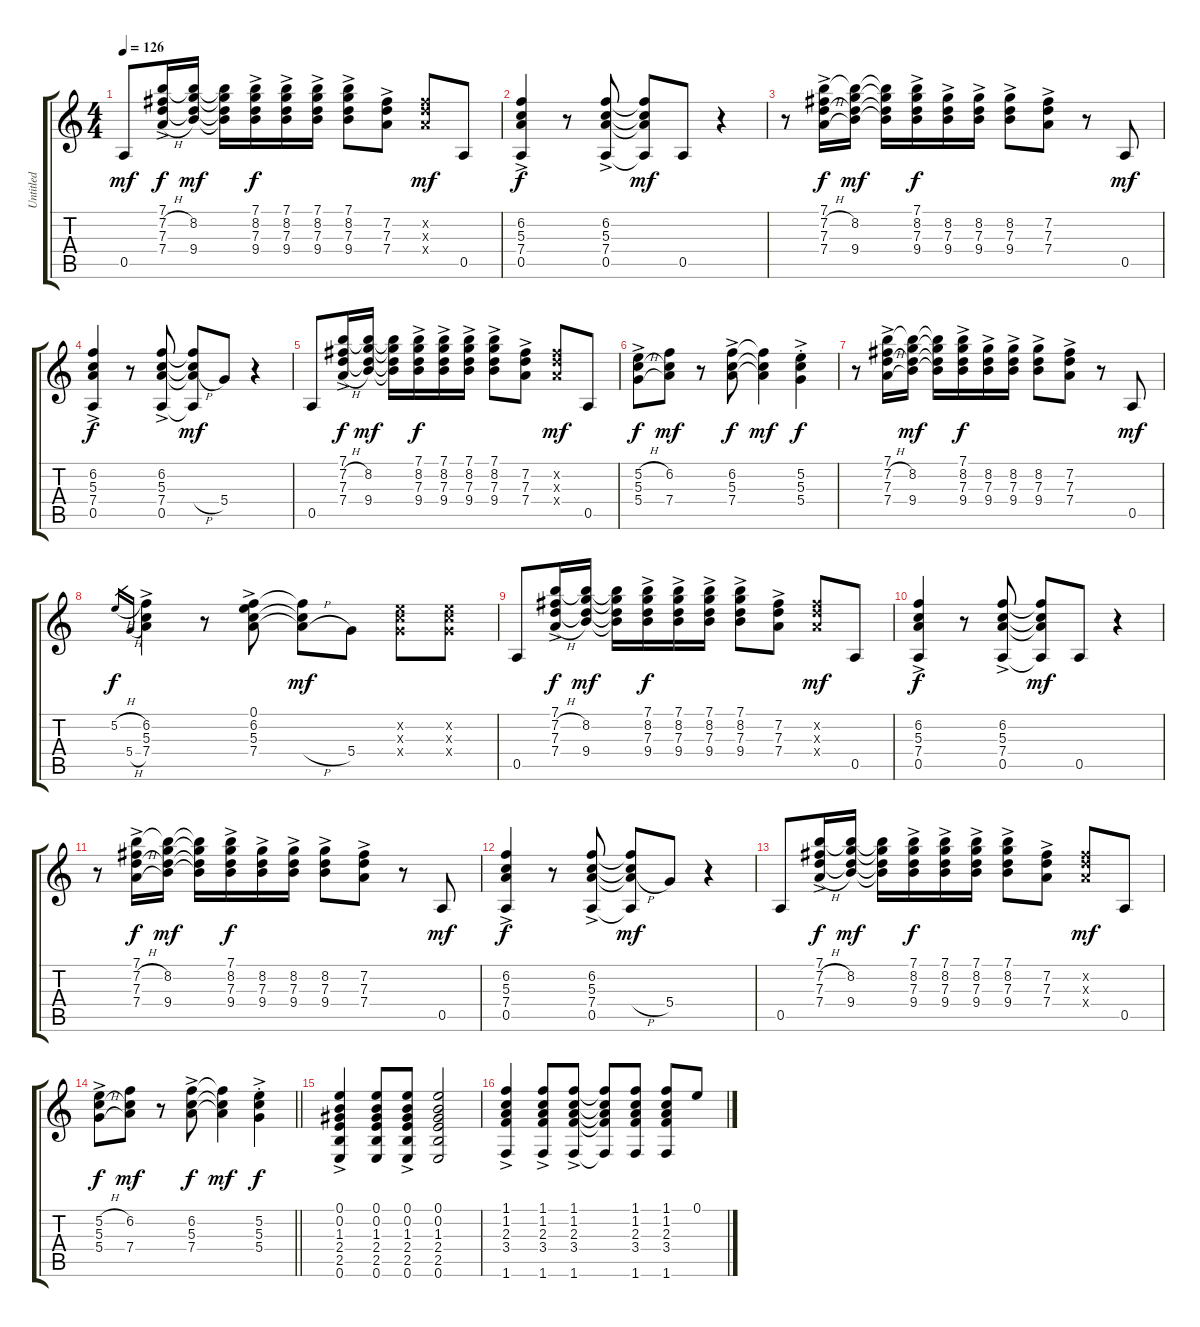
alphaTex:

\track ("Untitled" "Untitled") {instrument overdrivenguitar}
\staff {score tabs}
\tuning (E4 B3 G3 D3 A2 E2) {hide}
\ts (4 4)
\tempo 126
\clef g2
\ks c
0.5.8{dy mf} (7.1{ac} 7.2{h ac} 7.3{ac} 7.4{h ac}).16{dy f} (7.1{t} 8.2 7.3{t} 9.4).16{dy mf} (7.1{t} 8.2{t} 7.3{t} 9.4{t}).16 (7.1{ac} 8.2{ac} 7.3{ac} 9.4{ac}).16{dy f} (7.1{ac} 8.2{ac} 7.3{ac} 9.4{ac}).16 (7.1{ac} 8.2{ac} 7.3{ac} 9.4{ac}).16 (7.1{ac} 8.2{ac} 7.3{ac} 9.4{ac}).8 (7.2{ac} 7.3{ac} 7.4{ac}).8 (7.2{x} 7.3{x} 7.4{x}).8{dy mf} 0.5.8 |
(6.2{ac} 5.3{ac} 7.4{ac} 0.5{ac}).4{dy f} r.8 (6.2{ac} 5.3{ac} 7.4{ac} 0.5{ac}).8 (6.2{t} 5.3{t} 7.4{t} 0.5{t}).8{dy mf} 0.5.8 r.4 |
r.8 (7.1{ac} 7.2{h ac} 7.3{ac} 7.4{h ac}).16{dy f} (7.1{t} 8.2 7.3{t} 9.4).16{dy mf} (7.1{t} 8.2{t} 7.3{t} 9.4{t}).16 (7.1{ac} 8.2{ac} 7.3{ac} 9.4{ac}).16{dy f} (8.2{ac} 7.3{ac} 9.4{ac}).16 (8.2{ac} 7.3{ac} 9.4{ac}).16 (8.2{ac} 7.3{ac} 9.4{ac}).8 (7.2{ac} 7.3{ac} 7.4{ac}).8 r.8 0.5.8{dy mf} |
(6.2{ac} 5.3{ac} 7.4{ac} 0.5{ac}).4{dy f} r.8 (6.2{ac} 5.3{ac} 7.4{ac} 0.5{ac}).8 (6.2{t} 5.3{t} 7.4{h t} 0.5{t}).8{dy mf} 5.4.8 r.4 |
0.5.8 (7.1{ac} 7.2{h ac} 7.3{ac} 7.4{h ac}).16{dy f} (7.1{t} 8.2 7.3{t} 9.4).16{dy mf} (7.1{t} 8.2{t} 7.3{t} 9.4{t}).16 (7.1{ac} 8.2{ac} 7.3{ac} 9.4{ac}).16{dy f} (7.1{ac} 8.2{ac} 7.3{ac} 9.4{ac}).16 (7.1{ac} 8.2{ac} 7.3{ac} 9.4{ac}).16 (7.1{ac} 8.2{ac} 7.3{ac} 9.4{ac}).8 (7.2{ac} 7.3{ac} 7.4{ac}).8 (7.2{x} 7.3{x} 7.4{x}).8{dy mf} 0.5.8 |
(5.2{h ac} 5.3{ac} 5.4{h ac}).8{dy f} (6.2 5.3{t} 7.4).8{dy mf} r.8 (6.2{ac} 5.3{ac} 7.4{ac}).8{dy f} (6.2{t} 5.3{t} 7.4{t}).4{dy mf} (5.2{ac st} 5.3{ac st} 5.4{ac st}).4{dy f} |
r.8 (7.1{ac} 7.2{h ac} 7.3{ac} 7.4{h ac}).16 (7.1{t} 8.2 7.3{t} 9.4).16{dy mf} (7.1{t} 8.2{t} 7.3{t} 9.4{t}).16 (7.1{ac} 8.2{ac} 7.3{ac} 9.4{ac}).16{dy f} (8.2{ac} 7.3{ac} 9.4{ac}).16 (8.2{ac} 7.3{ac} 9.4{ac}).16 (8.2{ac} 7.3{ac} 9.4{ac}).8 (7.2{ac} 7.3{ac} 7.4{ac}).8 r.8 0.5.8{dy mf} |
5.2{h}.16{gr dy f} 5.4{h}.16{gr} (6.2{ac} 5.3{ac} 7.4{ac}).4 r.8 (0.1{ac} 6.2{ac} 5.3{ac} 7.4{ac}).8 (6.2{t} 5.3{t} 7.4{h t}).8{dy mf} 5.4.8 (5.2{x} 5.3{x} 5.4{x}).8 (5.2{x} 5.3{x} 5.4{x}).8 |
0.5.8 (7.1{ac} 7.2{h ac} 7.3{ac} 7.4{h ac}).16{dy f} (7.1{t} 8.2 7.3{t} 9.4).16{dy mf} (7.1{t} 8.2{t} 7.3{t} 9.4{t}).16 (7.1{ac} 8.2{ac} 7.3{ac} 9.4{ac}).16{dy f} (7.1{ac} 8.2{ac} 7.3{ac} 9.4{ac}).16 (7.1{ac} 8.2{ac} 7.3{ac} 9.4{ac}).16 (7.1{ac} 8.2{ac} 7.3{ac} 9.4{ac}).8 (7.2{ac} 7.3{ac} 7.4{ac}).8 (7.2{x} 7.3{x} 7.4{x}).8{dy mf} 0.5.8 |
(6.2{ac} 5.3{ac} 7.4{ac} 0.5{ac}).4{dy f} r.8 (6.2{ac} 5.3{ac} 7.4{ac} 0.5{ac}).8 (6.2{t} 5.3{t} 7.4{t} 0.5{t}).8{dy mf} 0.5.8 r.4 |
r.8 (7.1{ac} 7.2{h ac} 7.3{ac} 7.4{h ac}).16{dy f} (7.1{t} 8.2 7.3{t} 9.4).16{dy mf} (7.1{t} 8.2{t} 7.3{t} 9.4{t}).16 (7.1{ac} 8.2{ac} 7.3{ac} 9.4{ac}).16{dy f} (8.2{ac} 7.3{ac} 9.4{ac}).16 (8.2{ac} 7.3{ac} 9.4{ac}).16 (8.2{ac} 7.3{ac} 9.4{ac}).8 (7.2{ac} 7.3{ac} 7.4{ac}).8 r.8 0.5.8{dy mf} |
(6.2{ac} 5.3{ac} 7.4{ac} 0.5{ac}).4{dy f} r.8 (6.2{ac} 5.3{ac} 7.4{ac} 0.5{ac}).8 (6.2{t} 5.3{t} 7.4{h t} 0.5{t}).8{dy mf} 5.4.8 r.4 |
0.5.8 (7.1{ac} 7.2{h ac} 7.3{ac} 7.4{h ac}).16{dy f} (7.1{t} 8.2 7.3{t} 9.4).16{dy mf} (7.1{t} 8.2{t} 7.3{t} 9.4{t}).16 (7.1{ac} 8.2{ac} 7.3{ac} 9.4{ac}).16{dy f} (7.1{ac} 8.2{ac} 7.3{ac} 9.4{ac}).16 (7.1{ac} 8.2{ac} 7.3{ac} 9.4{ac}).16 (7.1{ac} 8.2{ac} 7.3{ac} 9.4{ac}).8 (7.2{ac} 7.3{ac} 7.4{ac}).8 (7.2{x} 7.3{x} 7.4{x}).8{dy mf} 0.5.8 |
\barLineRight lightlight
(5.2{h ac} 5.3{ac} 5.4{h ac}).8{dy f} (6.2 5.3{t} 7.4).8{dy mf} r.8 (6.2{ac} 5.3{ac} 7.4{ac}).8{dy f} (6.2{t} 5.3{t} 7.4{t}).4{dy mf} (5.2{ac st} 5.3{ac st} 5.4{ac st}).4{dy f} |
(0.1{ac} 0.2{ac} 1.3{ac} 2.4{ac} 2.5{ac} 0.6{ac}).4 (0.1 0.2 1.3 2.4 2.5 0.6).8 (0.1{ac} 0.2{ac} 1.3{ac} 2.4{ac} 2.5{ac} 0.6{ac}).8 (0.1 0.2 1.3 2.4 2.5 0.6).2 |
(1.1{ac} 1.2{ac} 2.3{ac} 3.4{ac} 1.6{ac}).4 (1.1{ac} 1.2{ac} 2.3{ac} 3.4{ac} 1.6{ac}).8 (1.1{ac} 1.2{ac} 2.3{ac} 3.4{ac} 1.6{ac}).8 (1.1{t} 1.2{t} 2.3{t} 3.4{t} 1.6{t}).8 (1.1 1.2 2.3 3.4 1.6).8 (1.1 1.2 2.3 3.4 1.6).8 0.1.8
